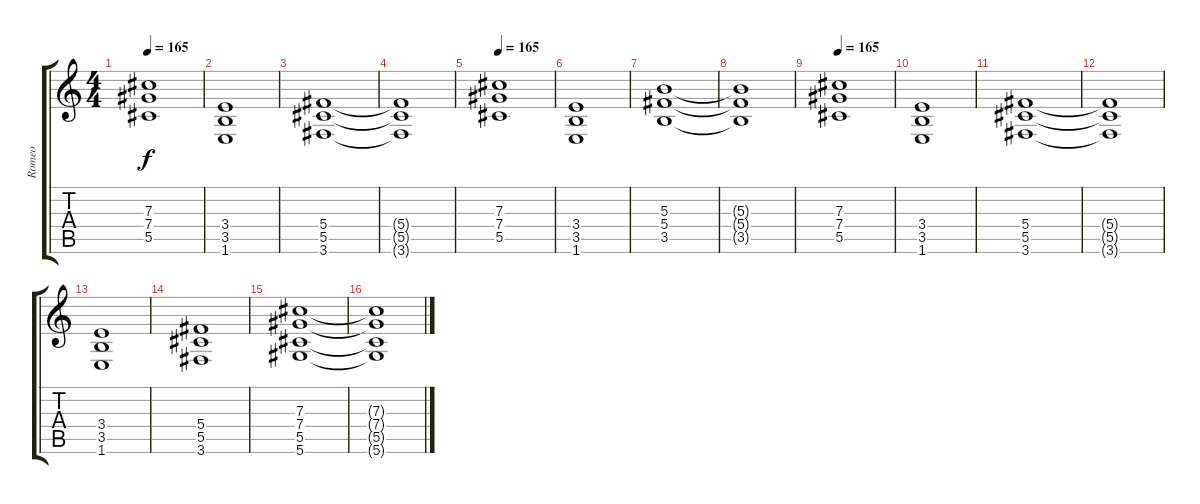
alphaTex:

\track ("Romeo " "Romeo ") {instrument distortionguitar}
\staff {score tabs}
\tuning (Eb4 Bb3 Gb3 Db3 Ab2 Eb2) {hide}
\ts (4 4)
\tempo 165
\clef g2
\ks c
(7.3 7.4 5.5).1{dy f} |
(3.4 3.5 1.6).1 |
(5.4 5.5 3.6).1 |
(5.4{t} 5.5{t} 3.6{t}).1 |
\tempo 165
(7.3 7.4 5.5).1 |
(3.4 3.5 1.6).1 |
(5.3 5.4 3.5).1 |
(5.3{t} 5.4{t} 3.5{t}).1 |
\tempo 165
(7.3 7.4 5.5).1 |
(3.4 3.5 1.6).1 |
(5.4 5.5 3.6).1 |
(5.4{t} 5.5{t} 3.6{t}).1 |
(3.4 3.5 1.6).1 |
(5.4 5.5 3.6).1 |
(7.3 7.4 5.5 5.6).1 |
(7.3{t} 7.4{t} 5.5{t} 5.6{t}).1
